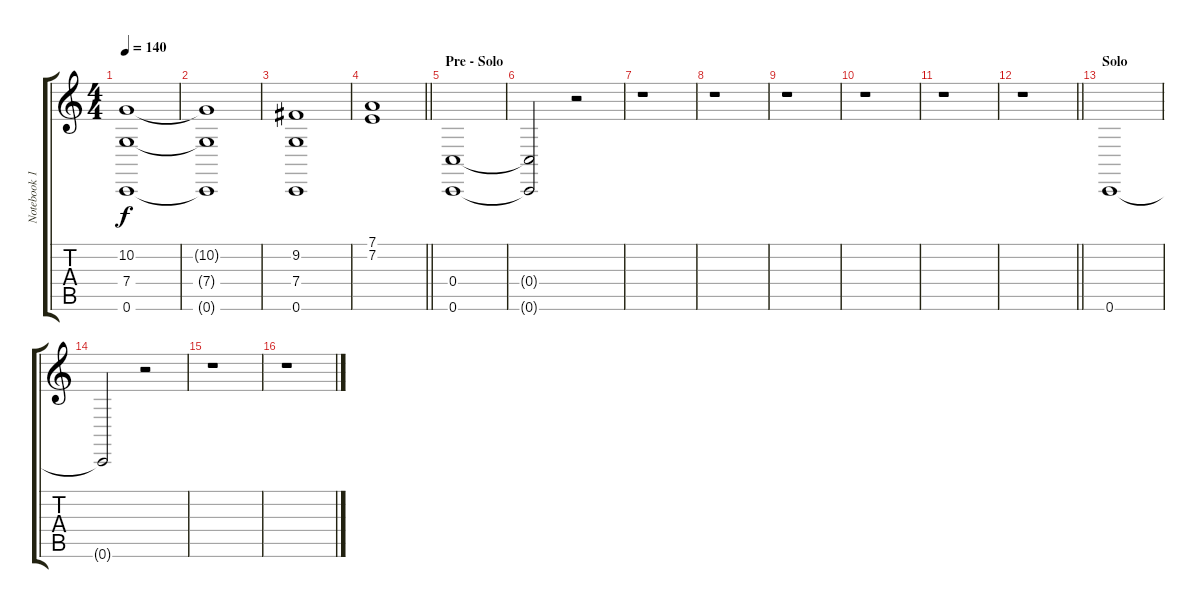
\track ("Notebook 1" "Notebook 1") {instrument pad2warm}
\staff {score tabs}
\tuning (D4 A3 F3 C3 G2 C2) {hide}
\ts (4 4)
\tempo 140
\clef g2
\ks c
(10.2 7.4 0.6).1{dy f} |
(10.2{t} 7.4{t} 0.6{t}).1 |
(9.2 7.4 0.6).1 |
\barLineRight lightlight
(7.1 7.2).1 |
\section ("" "Pre - Solo")
(0.4 0.6).1 |
(0.4{t} 0.6{t}).2 r.2 |
r.1 |
r.1 |
r.1 |
r.1 |
r.1 |
\barLineRight lightlight
r.1 |
\section ("" "Solo")
0.6.1 |
0.6{t}.2 r.2 |
r.1 |
r.1
